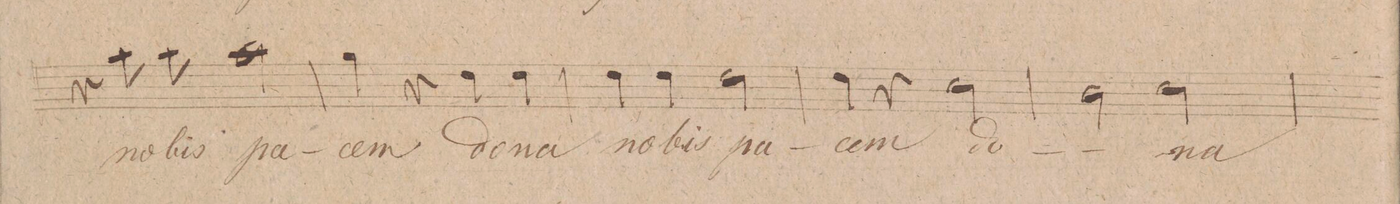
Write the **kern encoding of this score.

**kern	**text	**dynam
*I"Tenore.	*	*
*clefC4	*	*
*k[f#c#g#]	*	*
*met(c|)	*	*
*M2/2	*	*
4r	.	.
8g#\	no-	.
8g#\	-bis	.
2g#\	pa-	.
=64	=64	=64
4f#\	-cem	.
4r	.	.
4c#\	do-	.
4c#\	-na	.
=65	=65	=65
4c#\	no-	.
4c#\	-bis	.
2c#\	pa-	.
=66	=66	=66
4c#\	-cem	.
4r	.	.
2B\	do-	.
=67	=67	=67
2A\	.	.
2B\	-na	.
=68	=68	=68
*-	*-	*-
